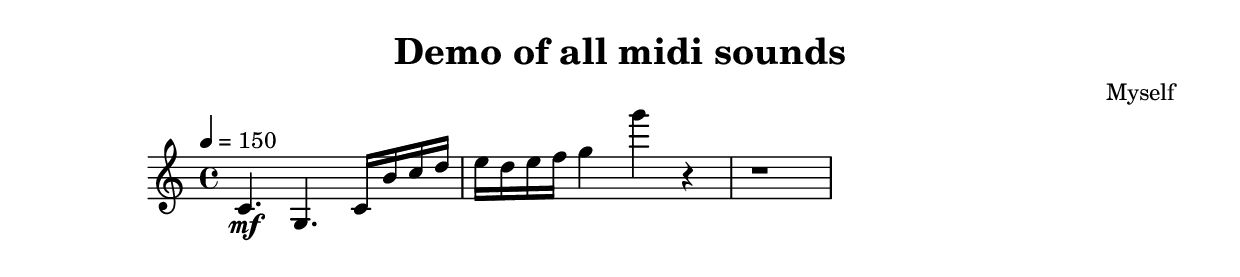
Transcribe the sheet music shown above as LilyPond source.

%% Do not edit this file; it is auto-generated from LSR http://lsr.dsi.unimi.it
%% This file is in the public domain.
\version "2.11.46"

\header {
  lsrtags = "vocal-music, keyboards, unfretted-strings, midi"

  texidoc = "
Problem: How to know which @code{midiInstrument} would be best for your
composition?Solution: A LilyPond demo file.



"
  doctitle = "Demo MidiInstruments"
} % begin verbatim
\header {
  title = "Demo of all midi sounds"
  arranger = "Myself "
}

basemelodie = \relative c' {
  c4. \mf g  c16 b' c d |
  e d e f g4 g'4 r |
  r1
}
melodie = { \tempo 4 = 150 \basemelodie }

\score {
  \new Staff <<
    \new Voice { \melodie 
    }
  >>
  \layout { }
}

\score { 
  \new Staff <<
    %\set Staff.instrumentName= "S/A"
    %\set Staff.midiMinimumVolume = #0.2 
    %\set Staff.midiMaximumVolume = #0.4
    %\set Voice.dynamicAbsoluteVolumeFunction = #0.6
    \new Voice { r \mf
      \set Staff.midiInstrument = "acoustic grand" \melodie
      \set Staff.midiInstrument = "bright acoustic" \melodie
      \set Staff.midiInstrument = "electric grand" \melodie
      \set Staff.midiInstrument = "honky-tonk" \melodie
      \set Staff.midiInstrument = "electric piano 1" \melodie
      \set Staff.midiInstrument = "electric piano 2" \melodie
      \set Staff.midiInstrument = "harpsichord" \melodie
      \set Staff.midiInstrument = "clav" \melodie
      \set Staff.midiInstrument = "celesta" \melodie
      \set Staff.midiInstrument = "glockenspiel" \melodie
      \set Staff.midiInstrument = "music box" \melodie
      \set Staff.midiInstrument = "vibraphone" \melodie
      \set Staff.midiInstrument = "marimba" \melodie
      \set Staff.midiInstrument = "xylophone" \melodie
      \set Staff.midiInstrument = "tubular bells" \melodie
      \set Staff.midiInstrument = "dulcimer" \melodie
      \set Staff.midiInstrument = "drawbar organ" \melodie
      \set Staff.midiInstrument = "percussive organ" \melodie
      \set Staff.midiInstrument = "rock organ" \melodie
      \set Staff.midiInstrument = "church organ" \melodie
      \set Staff.midiInstrument = "reed organ" \melodie
      \set Staff.midiInstrument = "accordion" \melodie
      \set Staff.midiInstrument = "harmonica" \melodie
      \set Staff.midiInstrument = "concertina" \melodie
      \set Staff.midiInstrument = "acoustic guitar (nylon)" \melodie
      \set Staff.midiInstrument = "acoustic guitar (steel)" \melodie
      \set Staff.midiInstrument = "electric guitar (jazz)" \melodie
      \set Staff.midiInstrument = "electric guitar (clean)" \melodie
      \set Staff.midiInstrument = "electric guitar (muted)" \melodie
      \set Staff.midiInstrument = "overdriven guitar" \melodie
      \set Staff.midiInstrument = "distorted guitar" \melodie
      \set Staff.midiInstrument = "acoustic bass" \melodie
      \set Staff.midiInstrument = "electric bass (finger)" \melodie
      \set Staff.midiInstrument = "electric bass (pick)" \melodie
      \set Staff.midiInstrument = "fretless bass" \melodie
      \set Staff.midiInstrument = "slap bass 1" \melodie
      \set Staff.midiInstrument = "slap bass 2" \melodie
      \set Staff.midiInstrument = "synth bass 1" \melodie
      \set Staff.midiInstrument = "synth bass 2" \melodie
      \set Staff.midiInstrument = "violin" \melodie
      \set Staff.midiInstrument = "viola" \melodie
      \set Staff.midiInstrument = "cello" \melodie
      \set Staff.midiInstrument = "contrabass" \melodie
      \set Staff.midiInstrument = "tremolo strings" \melodie
      \set Staff.midiInstrument = "pizzicato strings" \melodie
      \set Staff.midiInstrument = "orchestral strings" \melodie
      \set Staff.midiInstrument = "timpani" \melodie
      \set Staff.midiInstrument = "string ensemble 1" \melodie
      \set Staff.midiInstrument = "string ensemble 2" \melodie
      \set Staff.midiInstrument = "synthstrings 1" \melodie
      \set Staff.midiInstrument = "synthstrings 2" \melodie
      \set Staff.midiInstrument = "choir aahs" \melodie
      \set Staff.midiInstrument = "voice oohs" \melodie
      \set Staff.midiInstrument = "synth voice" \melodie
      \set Staff.midiInstrument = "orchestra hit" \melodie
      \set Staff.midiInstrument = "trumpet" \melodie
      \set Staff.midiInstrument = "trombone" \melodie
      \set Staff.midiInstrument = "tuba" \melodie
      \set Staff.midiInstrument = "muted trumpet" \melodie
      \set Staff.midiInstrument = "french horn" \melodie
      \set Staff.midiInstrument = "brass section" \melodie
      \set Staff.midiInstrument = "synthbrass 1" \melodie
      \set Staff.midiInstrument = "synthbrass 2" \melodie
      \set Staff.midiInstrument = "soprano sax" \melodie
      \set Staff.midiInstrument = "alto sax" \melodie
      \set Staff.midiInstrument = "tenor sax" \melodie
      \set Staff.midiInstrument = "baritone sax" \melodie
      \set Staff.midiInstrument = "oboe" \melodie
      \set Staff.midiInstrument = "english horn" \melodie
      \set Staff.midiInstrument = "bassoon" \melodie
      \set Staff.midiInstrument = "clarinet" \melodie
      \set Staff.midiInstrument = "piccolo" \melodie
      \set Staff.midiInstrument = "flute" \melodie
      \set Staff.midiInstrument = "recorder" \melodie
      \set Staff.midiInstrument = "pan flute" \melodie
      \set Staff.midiInstrument = "blown bottle" \melodie
      \set Staff.midiInstrument = "shakuhachi" \melodie
      \set Staff.midiInstrument = "whistle" \melodie
      \set Staff.midiInstrument = "ocarina" \melodie
      \set Staff.midiInstrument = "lead 1 (square)" \melodie
      \set Staff.midiInstrument = "lead 2 (sawtooth)" \melodie
      \set Staff.midiInstrument = "lead 3 (calliope)" \melodie
      \set Staff.midiInstrument = "lead 4 (chiff)" \melodie
      \set Staff.midiInstrument = "lead 5 (charang)" \melodie
      \set Staff.midiInstrument = "lead 6 (voice)" \melodie
      \set Staff.midiInstrument = "lead 7 (fifths)" \melodie
      \set Staff.midiInstrument = "lead 8 (bass+lead)" \melodie
      \set Staff.midiInstrument = "pad 1 (new age)" \melodie
      \set Staff.midiInstrument = "pad 2 (warm)" \melodie
      \set Staff.midiInstrument = "pad 3 (polysynth)" \melodie
      \set Staff.midiInstrument = "pad 4 (choir)" \melodie
      \set Staff.midiInstrument = "pad 5 (bowed)" \melodie
      \set Staff.midiInstrument = "pad 6 (metallic)" \melodie
      \set Staff.midiInstrument = "pad 7 (halo)" \melodie
      \set Staff.midiInstrument = "pad 8 (sweep)" \melodie
      \set Staff.midiInstrument = "fx 1 (rain)" \melodie
      \set Staff.midiInstrument = "fx 2 (soundtrack)" \melodie
      \set Staff.midiInstrument = "fx 3 (crystal)" \melodie
      \set Staff.midiInstrument = "fx 4 (atmosphere)" \melodie
      \set Staff.midiInstrument = "fx 5 (brightness)" \melodie
      \set Staff.midiInstrument = "fx 6 (goblins)" \melodie
      \set Staff.midiInstrument = "fx 7 (echoes)" \melodie
      \set Staff.midiInstrument = "fx 8 (sci-fi)" \melodie
      \set Staff.midiInstrument = "sitar" \melodie
      \set Staff.midiInstrument = "banjo" \melodie
      \set Staff.midiInstrument = "shamisen" \melodie
      \set Staff.midiInstrument = "koto" \melodie
      \set Staff.midiInstrument = "kalimba" \melodie
      \set Staff.midiInstrument = "bagpipe" \melodie
      \set Staff.midiInstrument = "fiddle" \melodie
      \set Staff.midiInstrument = "shanai" \melodie
      \set Staff.midiInstrument = "tinkle bell" \melodie
      \set Staff.midiInstrument = "agogo" \melodie
      \set Staff.midiInstrument = "steel drums" \melodie
      \set Staff.midiInstrument = "woodblock" \melodie
      \set Staff.midiInstrument = "taiko drum" \melodie
      \set Staff.midiInstrument = "melodic tom" \melodie
      \set Staff.midiInstrument = "synth drum" \melodie
      \set Staff.midiInstrument = "reverse cymbal" \melodie
      \set Staff.midiInstrument = "guitar fret noise" \melodie
      \set Staff.midiInstrument = "breath noise" \melodie
      \set Staff.midiInstrument = "seashore" \melodie
      \set Staff.midiInstrument = "bird tweet" \melodie
      \set Staff.midiInstrument = "telephone ring" \melodie
      \set Staff.midiInstrument = "helicopter" \melodie
      \set Staff.midiInstrument = "applause" \melodie
      \set Staff.midiInstrument = "gunshot" \melodie
    }
  >>
  \midi { }
}
